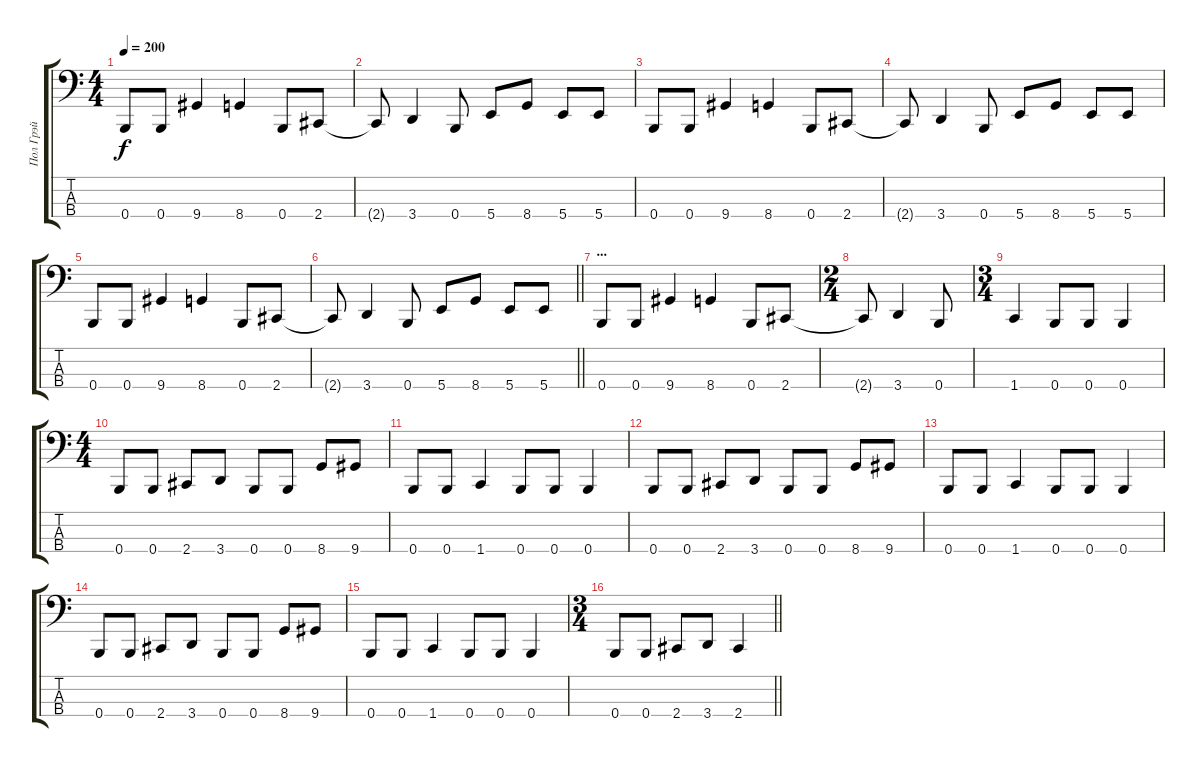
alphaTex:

\track ("Пол Грэй" "Пол Грэй") {instrument electricbasspick}
\staff {score tabs}
\tuning (E2 B1 Gb1 B0) {hide}
\ts (4 4)
\tempo 200
\clef f4
\ks c
0.4.8{dy f} 0.4.8 9.4.4 8.4.4 0.4.8 2.4.8 |
2.4{t}.8 3.4.4 0.4.8 5.4.8 8.4.8 5.4.8 5.4.8 |
0.4.8 0.4.8 9.4.4 8.4.4 0.4.8 2.4.8 |
2.4{t}.8 3.4.4 0.4.8 5.4.8 8.4.8 5.4.8 5.4.8 |
0.4.8 0.4.8 9.4.4 8.4.4 0.4.8 2.4.8 |
\barLineRight lightlight
2.4{t}.8 3.4.4 0.4.8 5.4.8 8.4.8 5.4.8 5.4.8 |
\section ("" "...")
0.4.8 0.4.8 9.4.4 8.4.4 0.4.8 2.4.8 |
\ts (2 4)
2.4{t}.8 3.4.4 0.4.8 |
\ts (3 4)
1.4.4 0.4.8 0.4.8 0.4.4 |
\ts (4 4)
0.4.8 0.4.8 2.4.8 3.4.8 0.4.8 0.4.8 8.4.8 9.4.8 |
0.4.8 0.4.8 1.4.4 0.4.8 0.4.8 0.4.4 |
0.4.8 0.4.8 2.4.8 3.4.8 0.4.8 0.4.8 8.4.8 9.4.8 |
0.4.8 0.4.8 1.4.4 0.4.8 0.4.8 0.4.4 |
0.4.8 0.4.8 2.4.8 3.4.8 0.4.8 0.4.8 8.4.8 9.4.8 |
0.4.8 0.4.8 1.4.4 0.4.8 0.4.8 0.4.4 |
\ts (3 4)
\barLineRight lightlight
0.4.8 0.4.8 2.4.8 3.4.8 2.4.4
